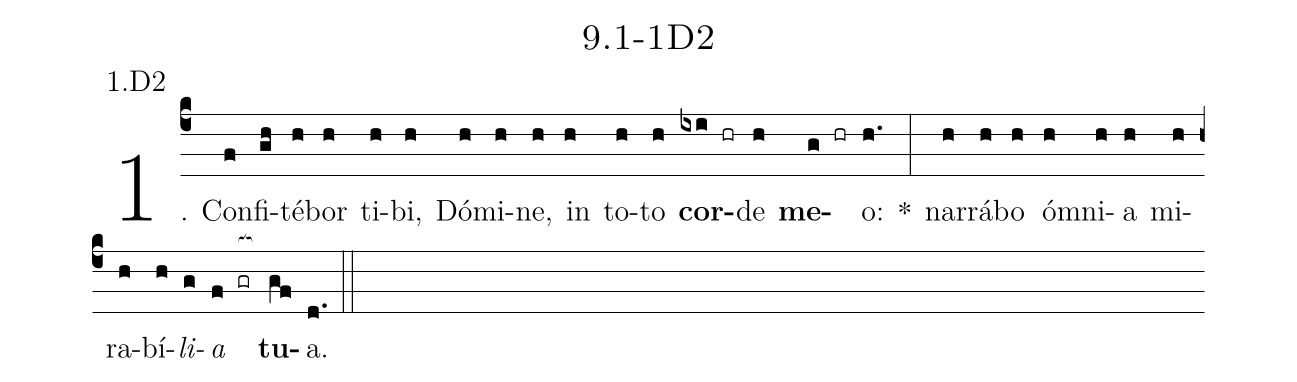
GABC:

name: 9.1-1D2;
annotation: 1.D2;
%%
(c4)1. Con(f)fi(gh)té(h)bor(h) ti(h)bi,(h) Dó(h)mi(h)ne,(h) in(h) to(h)to(h) <b>cor</b>(ixi hr)de(h) <b>me</b>(g hr)o:(h.) *(:) nar(h)rá(h)bo(h) óm(h)ni(h)a(h) mi(h)ra(h)bí(h)<i>li</i>(g)<i>a</i>(f gr[ocb:1{]) <b>tu</b>(gf[ocb:0}])a.(d.) (::)
